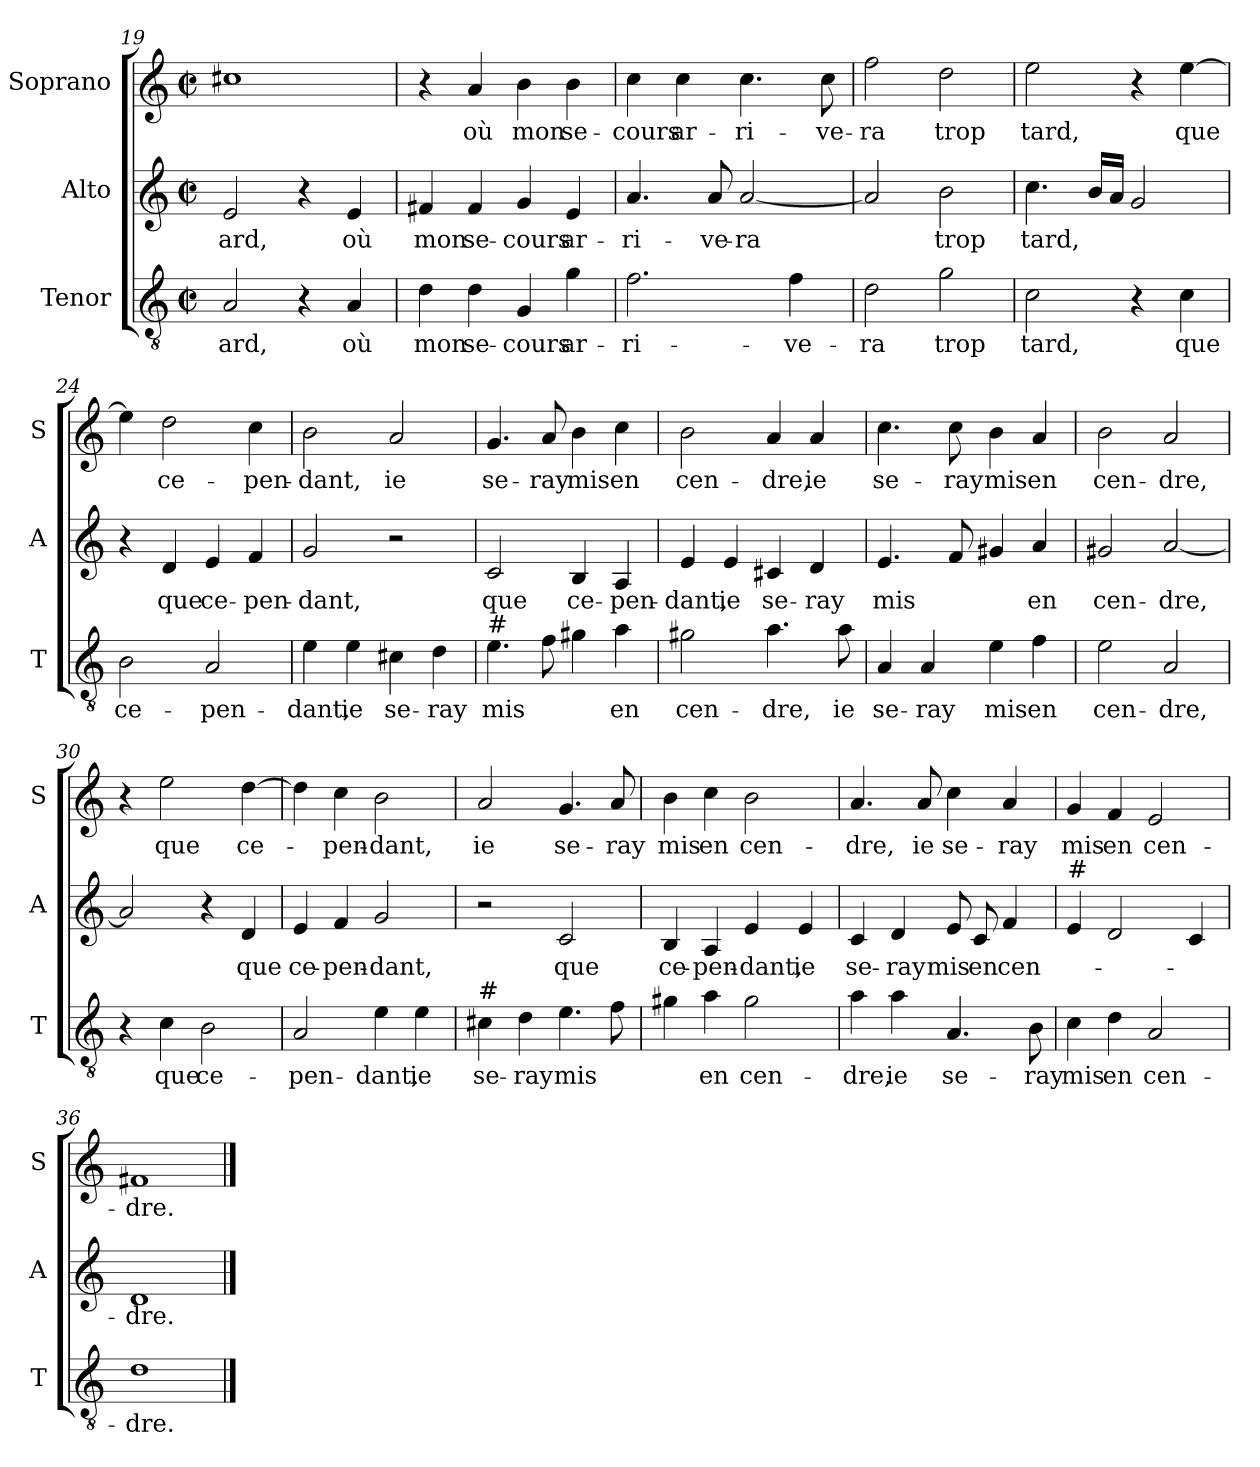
**kern	**text	**kern	**text	**kern	**text
*part3	*part3	*part2	*part2	*part1	*part1
*staff3	*staff3	*staff2	*staff2	*staff1	*staff1
*I"Tenor	*	*I"Alto	*	*I"Soprano	*
*I'T	*	*I'A	*	*I'S	*
*clefGv2	*	*clefG2	*	*clefG2	*
*k[]	*	*k[]	*	*k[]	*
*C:	*	*C:	*	*C:	*
*M2/2	*	*M2/2	*	*M2/2	*
*met(c|)	*	*met(c|)	*	*met(c|)	*
=19	=19	=19	=19	=19	=19
!	!LO:LY:b	!	!LO:LY:b	!	!
2A/	ard,	2e/	ard,	1cc#X	.
4r	.	4r	.	.	.
!	!LO:LY:b	!	!LO:LY:b	!	!
4A/	où	4e/	où	.	.
=20	=20	=20	=20	=20	=20
!	!LO:LY:b	!	!LO:LY:b	!	!
4d\	mon	4f#X/	mon	4r	.
!	!LO:LY:b	!	!LO:LY:b	!	!LO:LY:b
4d\	se-	4f#/	se-	4a/	où
!	!LO:LY:b	!	!LO:LY:b	!	!LO:LY:b
4G/	-cours	4g/	-cours	4b\	mon
!	!LO:LY:b	!	!LO:LY:b	!	!LO:LY:b
4g\	ar-	4e/	ar-	4b\	se-
!!LO:LB:g=z
=21	=21	=21	=21	=21	=21
!	!LO:LY:b	!	!LO:LY:b	!	!LO:LY:b
2.f\	-ri-	4.a/	-ri-	4cc\	-cours
!	!	!	!	!	!LO:LY:b
.	.	.	.	4cc\	ar-
!	!	!	!LO:LY:b	!	!
.	.	8a/	-ve-	.	.
!	!	!	!LO:LY:b	!	!LO:LY:b
.	.	[2a/	-ra	4.cc\	-ri-
!	!LO:LY:b	!	!	!	!
4f\	-ve-	.	.	.	.
!	!	!	!	!	!LO:LY:b
.	.	.	.	8cc\	-ve-
=22	=22	=22	=22	=22	=22
!	!LO:LY:b	!	!	!	!LO:LY:b
2d\	-ra	2a/]	.	2ff\	-ra
!	!LO:LY:b	!	!LO:LY:b	!	!LO:LY:b
2g\	trop	2b\	trop	2dd\	trop
=23	=23	=23	=23	=23	=23
!	!LO:LY:b	!	!LO:LY:b	!	!LO:LY:b
2c\	tard,	4.cc\	tard,	2ee\	tard,
.	.	16b/LL	.	.	.
.	.	16a/JJ	.	.	.
4r	.	2g/	.	4r	.
!	!LO:LY:b	!	!	!	!LO:LY:b
4c\	que	.	.	[4ee\	que
=24	=24	=24	=24	=24	=24
!	!LO:LY:b	!	!	!	!
2B\	ce-	4r	.	4ee\]	.
!	!	!	!LO:LY:b	!	!LO:LY:b
.	.	4d/	que	2dd\	ce-
!	!LO:LY:b	!	!LO:LY:b	!	!
2A/	-pen-	4e/	ce-	.	.
!	!	!	!LO:LY:b	!	!LO:LY:b
.	.	4f/	-pen-	4cc\	-pen-
=25	=25	=25	=25	=25	=25
!	!LO:LY:b	!	!LO:LY:b	!	!LO:LY:b
4e\	-dant,	2g/	-dant,	2b\	-dant,
!	!LO:LY:b	!	!	!	!
4e\	ie	.	.	.	.
!	!LO:LY:b	!	!	!	!LO:LY:b
4c#X\	se-	2r	.	2a/	ie
!	!LO:LY:b	!	!	!	!
4d\	-ray	.	.	.	.
!!LO:LB:g=z
=26	=26	=26	=26	=26	=26
!LO:TX:a:t=#	!	!	!	!	!
!	!LO:LY:b	!	!LO:LY:b	!	!LO:LY:b
4.e\	mis	2c/	que	4.g/	se-
!	!	!	!	!	!LO:LY:b
8f\	.	.	.	8a/	-ray
!	!	!	!LO:LY:b	!	!LO:LY:b
4g#X\	.	4B/	ce-	4b\	mis
!	!LO:LY:b	!	!LO:LY:b	!	!LO:LY:b
4a\	en	4A/	-pen-	4cc\	en
=27	=27	=27	=27	=27	=27
!	!LO:LY:b	!	!LO:LY:b	!	!LO:LY:b
2g#X\	cen-	4e/	-dant,	2b\	cen-
!	!	!	!LO:LY:b	!	!
.	.	4e/	ie	.	.
!	!LO:LY:b	!	!LO:LY:b	!	!LO:LY:b
4.a\	-dre,	4c#X/	se-	4a/	-dre,
!	!	!	!LO:LY:b	!	!LO:LY:b
.	.	4d/	-ray	4a/	ie
!	!LO:LY:b	!	!	!	!
8a\	ie	.	.	.	.
=28	=28	=28	=28	=28	=28
!	!LO:LY:b	!	!LO:LY:b	!	!LO:LY:b
4A/	se-	4.e/	mis	4.cc\	se-
!	!LO:LY:b	!	!	!	!
4A/	-ray	.	.	.	.
!	!	!	!	!	!LO:LY:b
.	.	8f/	.	8cc\	-ray
!	!LO:LY:b	!	!	!	!LO:LY:b
4e\	mis	4g#X/	.	4b\	mis
!	!LO:LY:b	!	!LO:LY:b	!	!LO:LY:b
4f\	en	4a/	en	4a/	en
=29	=29	=29	=29	=29	=29
!	!LO:LY:b	!	!LO:LY:b	!	!LO:LY:b
2e\	cen-	2g#X/	cen-	2b\	cen-
!	!LO:LY:b	!	!LO:LY:b	!	!LO:LY:b
2A/	-dre,	[2a/	-dre,	2a/	-dre,
=30	=30	=30	=30	=30	=30
4r	.	2a/]	.	4r	.
!	!LO:LY:b	!	!	!	!LO:LY:b
4c\	que	.	.	2ee\	que
!	!LO:LY:b	!	!	!	!
2B\	ce-	4r	.	.	.
!	!	!	!LO:LY:b	!	!LO:LY:b
.	.	4d/	que	[4dd\	ce-
!!LO:LB:g=z
=31	=31	=31	=31	=31	=31
!	!LO:LY:b	!	!LO:LY:b	!	!
2A/	-pen-	4e/	ce-	4dd\]	.
!	!	!	!LO:LY:b	!	!LO:LY:b
.	.	4f/	-pen-	4cc\	-pen-
!	!LO:LY:b	!	!LO:LY:b	!	!LO:LY:b
4e\	-dant,	2g/	-dant,	2b\	-dant,
!	!LO:LY:b	!	!	!	!
4e\	ie	.	.	.	.
=32	=32	=32	=32	=32	=32
!LO:TX:a:t=#	!	!	!	!	!
!	!LO:LY:b	!	!	!	!LO:LY:b
4c#X\	se-	2r	.	2a/	ie
!	!LO:LY:b	!	!	!	!
4d\	-ray	.	.	.	.
!	!LO:LY:b	!	!LO:LY:b	!	!LO:LY:b
4.e\	mis	2c/	que	4.g/	se-
!	!	!	!	!	!LO:LY:b
8f\	.	.	.	8a/	-ray
=33	=33	=33	=33	=33	=33
!	!	!	!LO:LY:b	!	!LO:LY:b
4g#X\	.	4B/	ce-	4b\	mis
!	!LO:LY:b	!	!LO:LY:b	!	!LO:LY:b
4a\	en	4A/	-pen-	4cc\	en
!	!LO:LY:b	!	!LO:LY:b	!	!LO:LY:b
2g#\	cen-	4e/	-dant,	2b\	cen-
!	!	!	!LO:LY:b	!	!
.	.	4e/	ie	.	.
=34	=34	=34	=34	=34	=34
!	!LO:LY:b	!	!LO:LY:b	!	!LO:LY:b
4a\	-dre,	4c/	se-	4.a/	-dre,
!	!LO:LY:b	!	!LO:LY:b	!	!
4a\	ie	4d/	-ray	.	.
!	!	!	!	!	!LO:LY:b
.	.	.	.	8a/	ie
!	!LO:LY:b	!	!LO:LY:b	!	!LO:LY:b
4.A/	se-	8e/	mis	4cc\	se-
!	!	!	!LO:LY:b	!	!
.	.	8c/	en	.	.
!	!	!	!LO:LY:b	!	!LO:LY:b
.	.	4f/	cen-	4a/	-ray
!	!LO:LY:b	!	!	!	!
8B\	-ray	.	.	.	.
=35	=35	=35	=35	=35	=35
!	!	!LO:TX:a:t=#	!	!	!
!	!LO:LY:b	!	!	!	!LO:LY:b
4c\	mis	4e/	.	4g/	mis
!	!LO:LY:b	!	!	!	!LO:LY:b
4d\	en	2d/	.	4f/	en
!	!LO:LY:b	!	!	!	!LO:LY:b
2A/	cen-	.	.	2e/	cen-
.	.	4c/	.	.	.
=36	=36	=36	=36	=36	=36
!	!LO:LY:b	!	!LO:LY:b	!	!LO:LY:b
1d	-dre.	1d	-dre.	1f#X	-dre.
==	==	==	==	==	==
*-	*-	*-	*-	*-	*-
